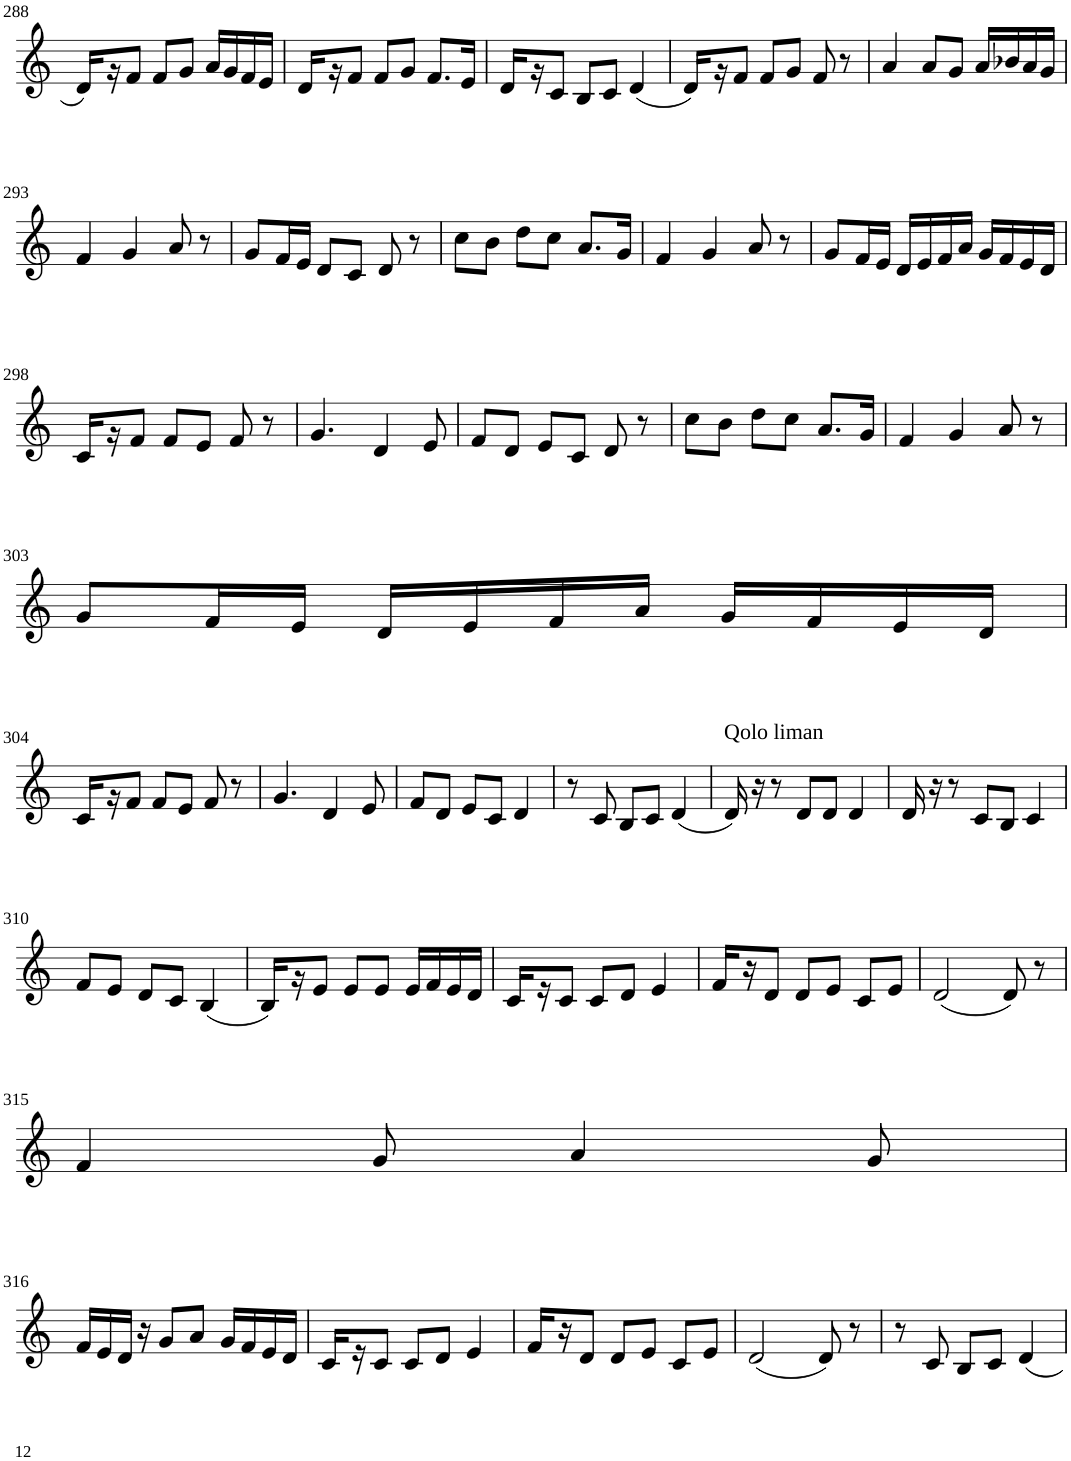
**kern
*part1
*staff1
*I"Violin
!!LO:PB:g=z
*clefG2
*k[]
*M3/4
=288
16d/LL
16r
8f/J
8f/L
8g/J
16a/LL
16g/
16f/
16e/JJ
=289
16d/LL
16r
8f/J
8f/L
8g/J
8.f/L
16e/Jk
=290
16d/LL
16r
8c/J
8B/L
8c/J
(4d/
=291
16d/LL)
16r
8f/J
8f/L
8g/J
8f/
8r
=292
4a/
8a/L
8g/J
16a/LL
16b-X/
16a/
16g/JJ
!!LO:LB:g=z
=293
4f/
4g/
8a/
8r
=294
8g/L
16f/L
16e/JJ
8d/L
8c/J
8d/
8r
=295
8cc\L
8b\J
8dd\L
8cc\J
8.a/L
16g/Jk
=296
4f/
4g/
8a/
8r
=297
8g/L
16f/L
16e/JJ
16d/LL
16e/
16f/
16a/JJ
16g/LL
16f/
16e/
16d/JJ
!!LO:LB:g=z
=298
16c/LL
16r
8f/J
8f/L
8e/J
8f/
8r
=299
4.g/
4d/
8e/
=300
8f/L
8d/J
8e/L
8c/J
8d/
8r
=301
8cc\L
8b\J
8dd\L
8cc\J
8.a/L
16g/Jk
=302
4f/
4g/
8a/
8r
!!LO:LB:g=z
=303
8g/L
16f/L
16e/JJ
16d/LL
16e/
16f/
16a/JJ
16g/LL
16f/
16e/
16d/JJ
!!LO:LB:g=z
=304
16c/LL
16r
8f/J
8f/L
8e/J
8f/
8r
=305
4.g/
4d/
8e/
=306
8f/L
8d/J
8e/L
8c/J
4d/
=307
8r
8c/
8B/L
8c/J
(4d/
=308
!LO:TX:a:t=Qolo liman
16d/)
16r
8r
8d/L
8d/J
4d/
=309
16d/
16r
8r
8c/L
8B/J
4c/
!!LO:LB:g=z
=310
8f/L
8e/J
8d/L
8c/J
(4B/
=311
16B/LL)
16r
8e/J
8e/L
8e/J
16e/LL
16f/
16e/
16d/JJ
=312
16c/LL
16r
8c/J
8c/L
8d/J
4e/
=313
16f/LL
16r
8d/J
8d/L
8e/J
8c/L
8e/J
=314
(2d/
8d/)
8r
!!LO:LB:g=z
=315
4f/
8g/
4a/
8g/
!!LO:LB:g=z
=316
16f/LL
16e/
16d/JJ
16r
8g/L
8a/J
16g/LL
16f/
16e/
16d/JJ
=317
16c/LL
16r
8c/J
8c/L
8d/J
4e/
=318
16f/LL
16r
8d/J
8d/L
8e/J
8c/L
8e/J
=319
(2d/
8d/)
8r
=320
8r
8c/
8B/L
8c/J
4d/
=
*-
